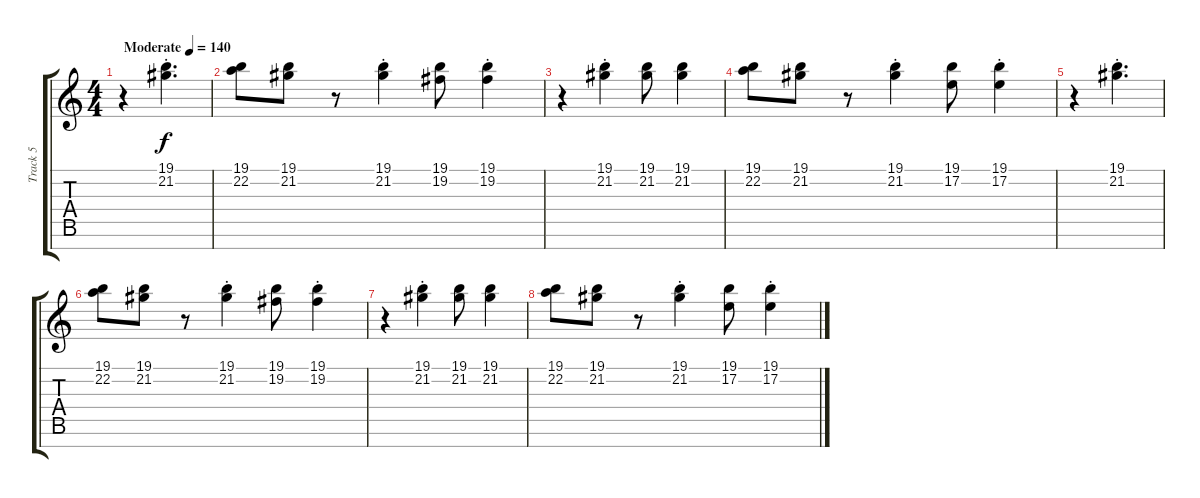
\track ("Track 5" "Track 5") {instrument lead2sawtooth}
\staff {score tabs}
\tuning (E4 B3 G3 D3 A2 E2 B1) {hide}
\ts (4 4)
\tempo (140 "Moderate")
\clef g2
\ks c
r.4{dy f instrument lead2sawtooth} (19.1{st} 21.2{st}).4{d} |
(19.1 22.2).8 (19.1 21.2).8 r.8 (19.1{st} 21.2{st}).4 (19.1 19.2).8 (19.1{st} 19.2{st}).4 |
r.4 (19.1{st} 21.2{st}).4 (19.1 21.2).8 (19.1 21.2).4 |
(19.1 22.2).8 (19.1 21.2).8 r.8 (19.1{st} 21.2{st}).4 (19.1 17.2).8 (19.1{st} 17.2{st}).4 |
r.4 (19.1{st} 21.2{st}).4{d} |
(19.1 22.2).8 (19.1 21.2).8 r.8 (19.1{st} 21.2{st}).4 (19.1 19.2).8 (19.1{st} 19.2{st}).4 |
r.4 (19.1{st} 21.2{st}).4 (19.1 21.2).8 (19.1 21.2).4 |
(19.1 22.2).8 (19.1 21.2).8 r.8 (19.1{st} 21.2{st}).4 (19.1 17.2).8 (19.1{st} 17.2{st}).4
